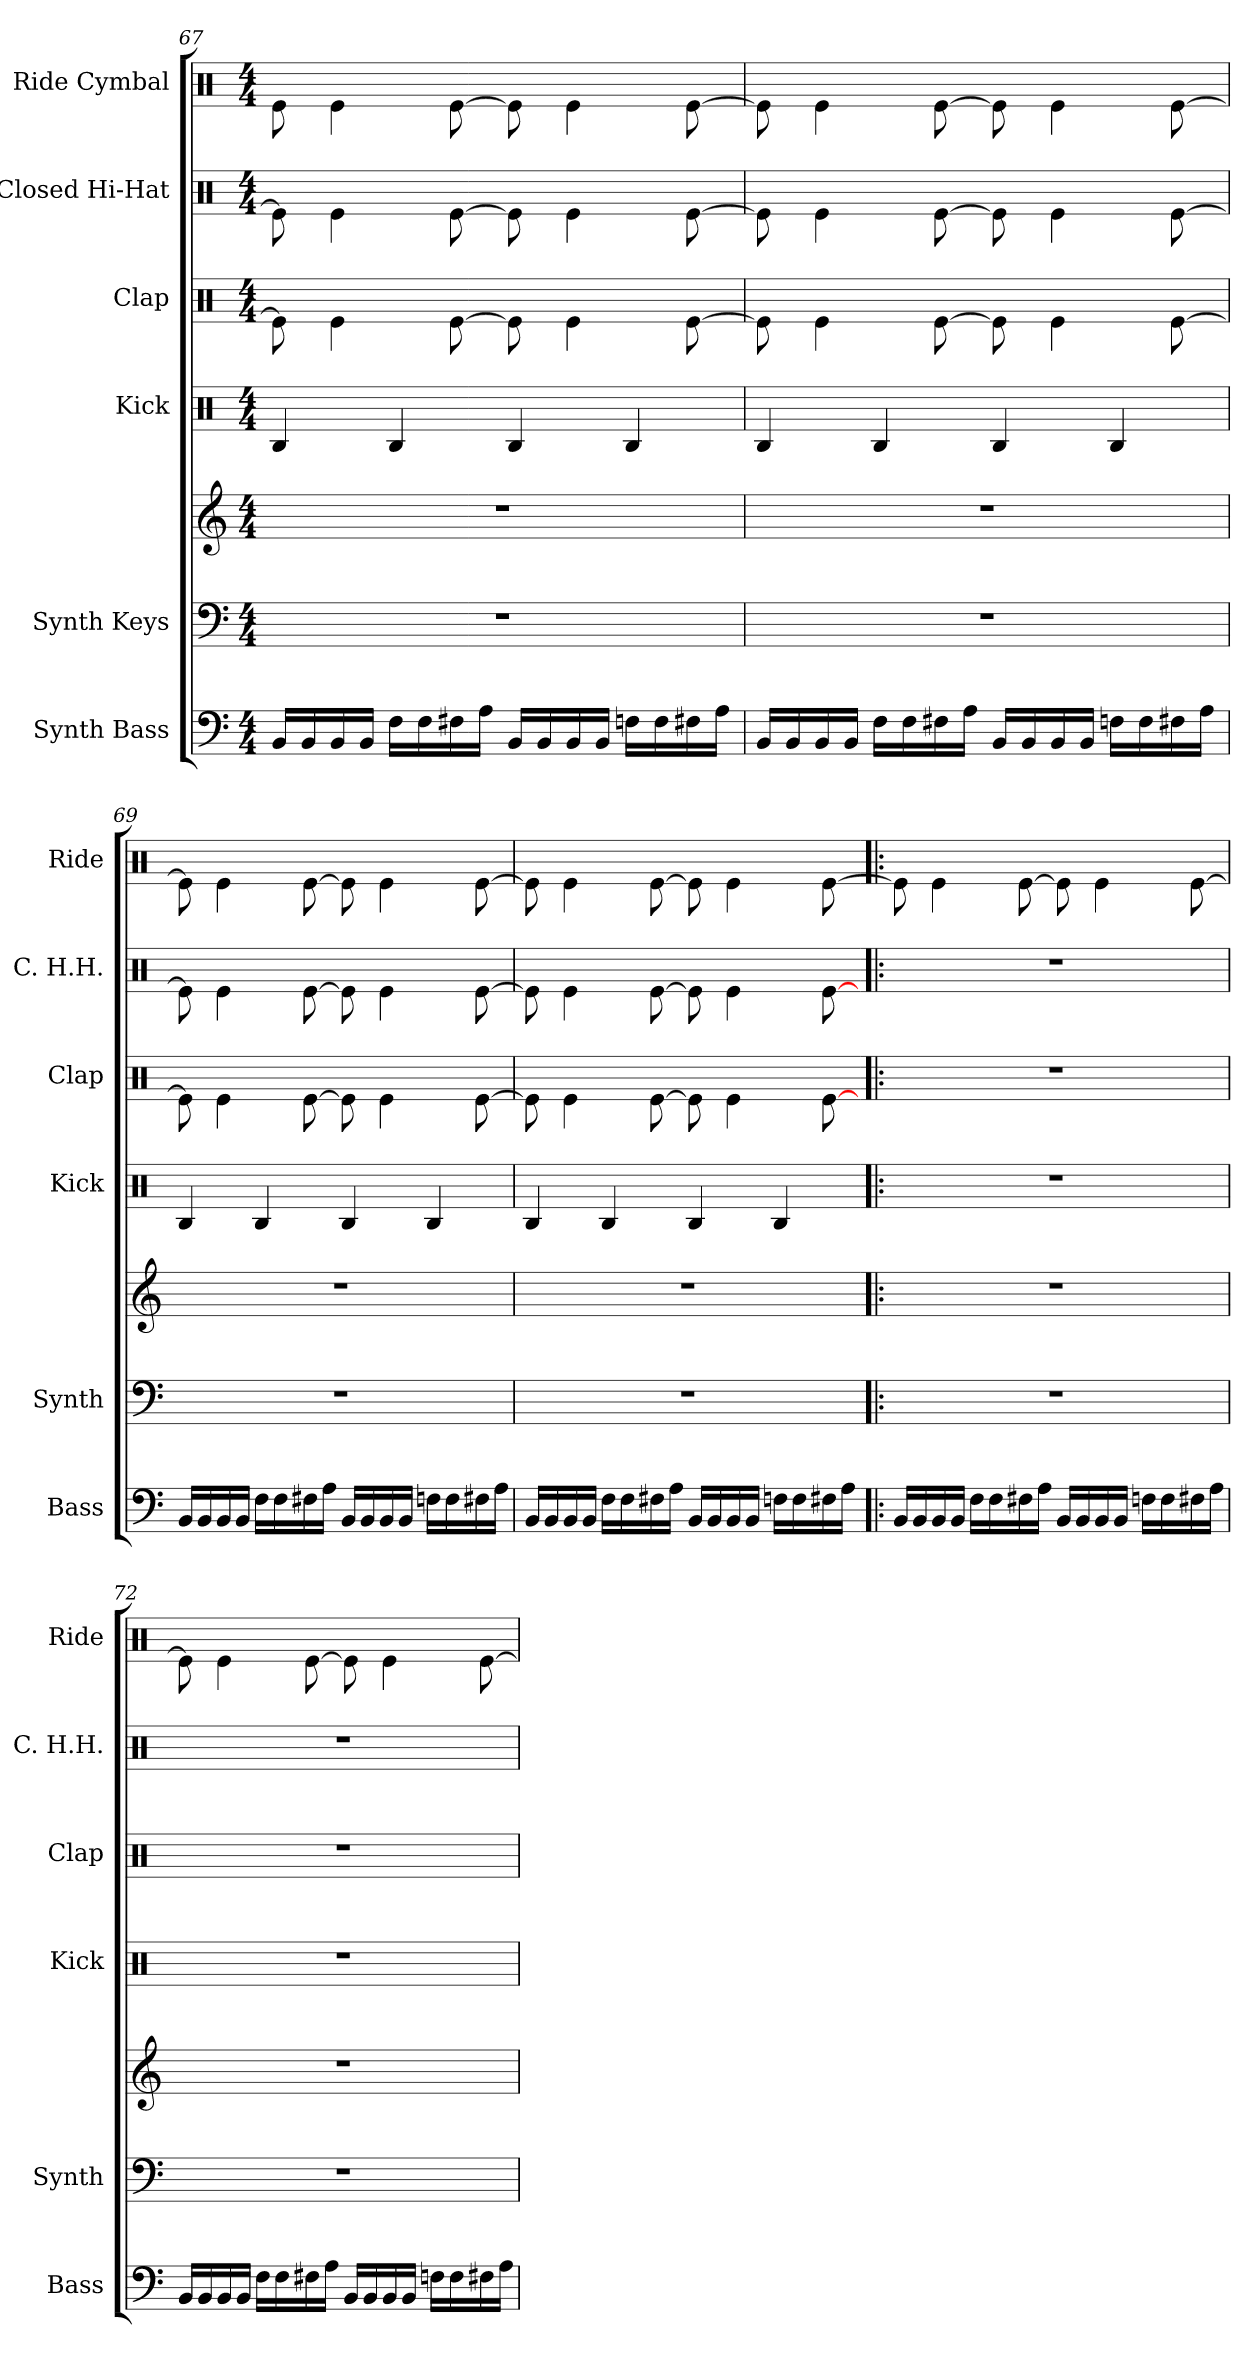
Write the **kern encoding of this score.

**kern	**kern	**kern	**kern	**kern	**kern	**kern
*part6	*part5	*part5	*part4	*part3	*part2	*part1
*staff7	*staff6	*staff5	*staff4	*staff3	*staff2	*staff1
*I"Synth Bass	*I"Synth Keys	*	*I"Kick	*I"Clap	*I"Closed Hi-Hat	*I"Ride Cymbal
*I'Bass	*I'Synth	*	*I'Kick	*I'Clap	*I'C. H.H.	*I'Ride
!!LO:LB:g=z
*clefF4	*clefF4	*clefG2	*clefX	*clefX	*clefX	*clefX
*k[]	*k[]	*k[]	*k[]	*k[]	*k[]	*k[]
*C:	*C:	*C:	*C:	*C:	*C:	*C:
*M4/4	*M4/4	*M4/4	*M4/4	*M4/4	*M4/4	*M4/4
=67	=67	=67	=67	=67	=67	=67
16BB/LL	1r	1r	4RB/	8Re\]	8Re\]	8Re\
16BB/	.	.	.	.	.	.
16BB/	.	.	.	4Re\	4Re\	4Re\
16BB/JJ	.	.	.	.	.	.
16F\LL	.	.	4RB/	.	.	.
16F\	.	.	.	.	.	.
16F#X\	.	.	.	[8Re\	[8Re\	[8Re\
16A\JJ	.	.	.	.	.	.
16BB/LL	.	.	4RB/	8Re\]	8Re\]	8Re\]
16BB/	.	.	.	.	.	.
16BB/	.	.	.	4Re\	4Re\	4Re\
16BB/JJ	.	.	.	.	.	.
16Fn\LL	.	.	4RB/	.	.	.
16F\	.	.	.	.	.	.
16F#X\	.	.	.	[8Re\	[8Re\	[8Re\
16A\JJ	.	.	.	.	.	.
=68	=68	=68	=68	=68	=68	=68
16BB/LL	1r	1r	4RB/	8Re\]	8Re\]	8Re\]
16BB/	.	.	.	.	.	.
16BB/	.	.	.	4Re\	4Re\	4Re\
16BB/JJ	.	.	.	.	.	.
16F\LL	.	.	4RB/	.	.	.
16F\	.	.	.	.	.	.
16F#X\	.	.	.	[8Re\	[8Re\	[8Re\
16A\JJ	.	.	.	.	.	.
16BB/LL	.	.	4RB/	8Re\]	8Re\]	8Re\]
16BB/	.	.	.	.	.	.
16BB/	.	.	.	4Re\	4Re\	4Re\
16BB/JJ	.	.	.	.	.	.
16Fn\LL	.	.	4RB/	.	.	.
16F\	.	.	.	.	.	.
16F#X\	.	.	.	[8Re\	[8Re\	[8Re\
16A\JJ	.	.	.	.	.	.
=69	=69	=69	=69	=69	=69	=69
16BB/LL	1r	1r	4RB/	8Re\]	8Re\]	8Re\]
16BB/	.	.	.	.	.	.
16BB/	.	.	.	4Re\	4Re\	4Re\
16BB/JJ	.	.	.	.	.	.
16F\LL	.	.	4RB/	.	.	.
16F\	.	.	.	.	.	.
16F#X\	.	.	.	[8Re\	[8Re\	[8Re\
16A\JJ	.	.	.	.	.	.
16BB/LL	.	.	4RB/	8Re\]	8Re\]	8Re\]
16BB/	.	.	.	.	.	.
16BB/	.	.	.	4Re\	4Re\	4Re\
16BB/JJ	.	.	.	.	.	.
16Fn\LL	.	.	4RB/	.	.	.
16F\	.	.	.	.	.	.
16F#X\	.	.	.	[8Re\	[8Re\	[8Re\
16A\JJ	.	.	.	.	.	.
=70	=70	=70	=70	=70	=70	=70
16BB/LL	1r	1r	4RB/	8Re\]	8Re\]	8Re\]
16BB/	.	.	.	.	.	.
16BB/	.	.	.	4Re\	4Re\	4Re\
16BB/JJ	.	.	.	.	.	.
16F\LL	.	.	4RB/	.	.	.
16F\	.	.	.	.	.	.
16F#X\	.	.	.	[8Re\	[8Re\	[8Re\
16A\JJ	.	.	.	.	.	.
16BB/LL	.	.	4RB/	8Re\]	8Re\]	8Re\]
16BB/	.	.	.	.	.	.
16BB/	.	.	.	4Re\	4Re\	4Re\
16BB/JJ	.	.	.	.	.	.
16Fn\LL	.	.	4RB/	.	.	.
16F\	.	.	.	.	.	.
16F#X\	.	.	.	[8Re\	[8Re\	[8Re\
16A\JJ	.	.	.	.	.	.
!!LO:PB:g=z
=71!|:	=71!|:	=71!|:	=71!|:	=71!|:	=71!|:	=71!|:
16BB/LL	1r	1r	1r	1r	1r	8Re\]
16BB/	.	.	.	.	.	.
16BB/	.	.	.	.	.	4Re\
16BB/JJ	.	.	.	.	.	.
16F\LL	.	.	.	.	.	.
16F\	.	.	.	.	.	.
16F#X\	.	.	.	.	.	[8Re\
16A\JJ	.	.	.	.	.	.
16BB/LL	.	.	.	.	.	8Re\]
16BB/	.	.	.	.	.	.
16BB/	.	.	.	.	.	4Re\
16BB/JJ	.	.	.	.	.	.
16Fn\LL	.	.	.	.	.	.
16F\	.	.	.	.	.	.
16F#X\	.	.	.	.	.	[8Re\
16A\JJ	.	.	.	.	.	.
=72	=72	=72	=72	=72	=72	=72
16BB/LL	1r	1r	1r	1r	1r	8Re\]
16BB/	.	.	.	.	.	.
16BB/	.	.	.	.	.	4Re\
16BB/JJ	.	.	.	.	.	.
16F\LL	.	.	.	.	.	.
16F\	.	.	.	.	.	.
16F#X\	.	.	.	.	.	[8Re\
16A\JJ	.	.	.	.	.	.
16BB/LL	.	.	.	.	.	8Re\]
16BB/	.	.	.	.	.	.
16BB/	.	.	.	.	.	4Re\
16BB/JJ	.	.	.	.	.	.
16Fn\LL	.	.	.	.	.	.
16F\	.	.	.	.	.	.
16F#X\	.	.	.	.	.	[8Re\
16A\JJ	.	.	.	.	.	.
=	=	=	=	=	=	=
*-	*-	*-	*-	*-	*-	*-
